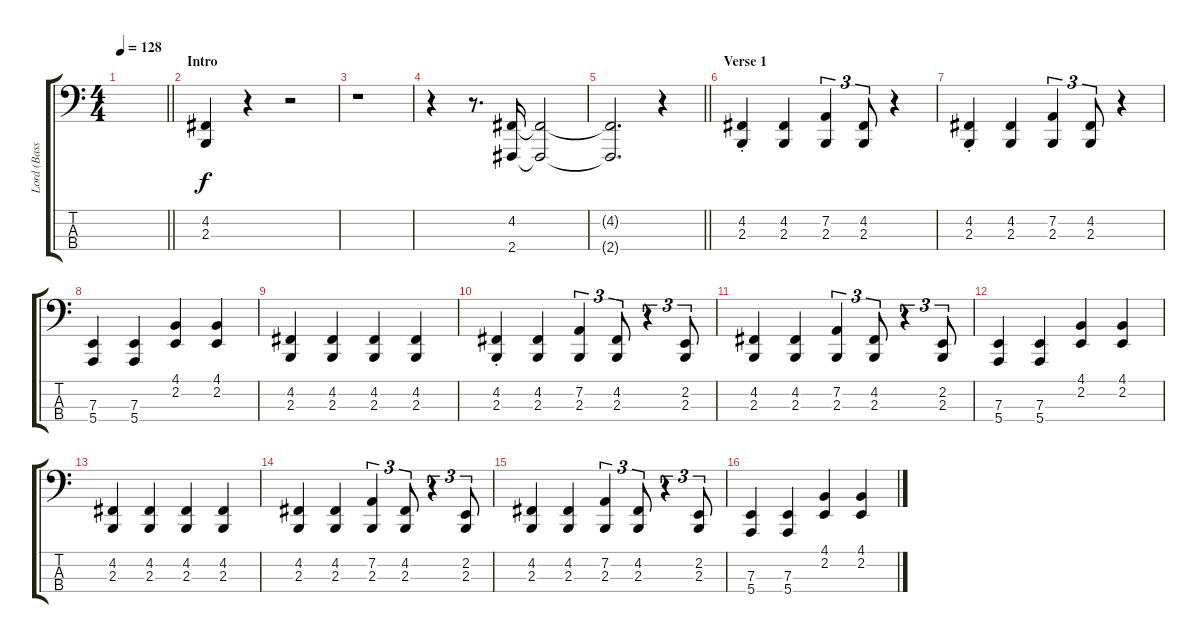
\track ("Lord (Bass)" "Lord (Bass") {instrument drawbarorgan}
\staff {score tabs}
\tuning (G2 D2 A1 E1) {hide}
\ts (4 4)
\tempo 128
\clef f4
\barLineRight lightlight
\ks c
|
\section ("" "Intro")
(4.2 2.3).4 r.4 r.2 |
r.1 |
r.4 r.8{d} (4.2 2.4).16 (4.2{t} 2.4{t}).2 |
\barLineRight lightlight
(4.2{t} 2.4{t}).2{d} r.4 |
\section ("" "Verse 1")
(4.2{st} 2.3{st}).4{volume 5 instrument oboe} (4.2 2.3).4 (7.2 2.3).4{tu (3 2)} (4.2 2.3).8{tu (3 2)} r.4 |
(4.2{st} 2.3{st}).4 (4.2 2.3).4 (7.2 2.3).4{tu (3 2)} (4.2 2.3).8{tu (3 2)} r.4 |
(7.3 5.4).4 (7.3 5.4).4 (4.1 2.2).4 (4.1 2.2).4 |
(4.2 2.3).4 (4.2 2.3).4 (4.2 2.3).4 (4.2 2.3).4 |
(4.2{st} 2.3{st}).4 (4.2 2.3).4 (7.2 2.3).4{tu (3 2)} (4.2 2.3).8{tu (3 2)} r.4{tu (3 2)} (2.2 2.3).8{tu (3 2)} |
(4.2 2.3).4 (4.2 2.3).4 (7.2 2.3).4{tu (3 2)} (4.2 2.3).8{tu (3 2)} r.4{tu (3 2)} (2.2 2.3).8{tu (3 2)} |
(7.3 5.4).4 (7.3 5.4).4 (4.1 2.2).4 (4.1 2.2).4 |
(4.2 2.3).4 (4.2 2.3).4 (4.2 2.3).4 (4.2 2.3).4 |
(4.2 2.3).4 (4.2 2.3).4 (7.2 2.3).4{tu (3 2)} (4.2 2.3).8{tu (3 2)} r.4{tu (3 2)} (2.2 2.3).8{tu (3 2)} |
(4.2 2.3).4 (4.2 2.3).4 (7.2 2.3).4{tu (3 2)} (4.2 2.3).8{tu (3 2)} r.4{tu (3 2)} (2.2 2.3).8{tu (3 2)} |
(7.3 5.4).4 (7.3 5.4).4 (4.1 2.2).4 (4.1 2.2).4
